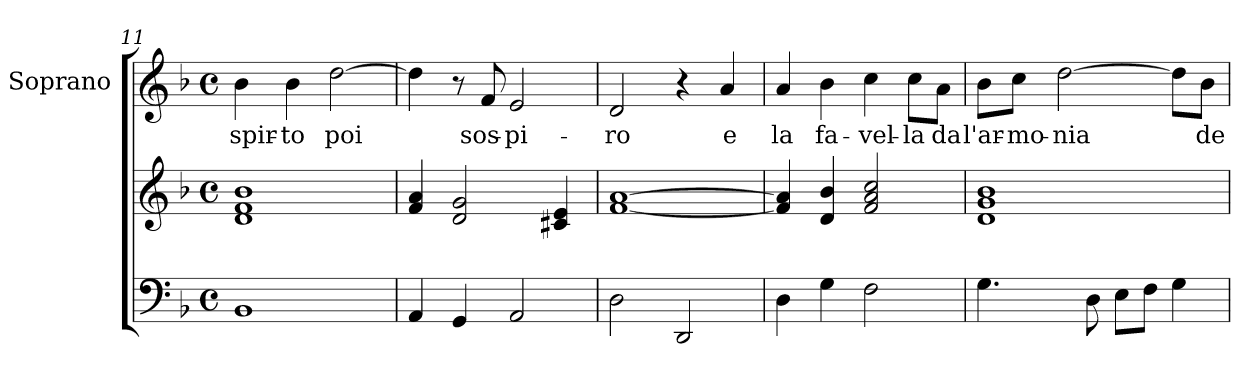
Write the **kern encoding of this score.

**kern	**kern	**kern	**text
*part2	*part2	*part1	*part1
*staff3	*staff2	*staff1	*staff1
*	*	*I"Soprano	*
*	*	*I'S	*
!!LO:LB:g=z
*clefF4	*clefG2	*clefG2	*
*k[b-]	*k[b-]	*k[b-]	*
*F:	*F:	*F:	*
*M4/4	*M4/4	*M4/4	*
*met(c)	*met(c)	*met(c)	*
=11	=11	=11	=11
1BB-	1d 1f 1b-	4b-\	spir-
.	.	4b-\	-to
.	.	[2dd\	poi
=12	=12	=12	=12
4AA/	4f/ 4a/	4dd\]	.
4GG/	2d/ 2g/	8r	.
.	.	8f/	sos-
2AA/	.	2e/	-pi-
.	4c#X/ 4e/	.	.
=13	=13	=13	=13
2D\	[1f [1a	2d/	-ro
2DD/	.	4r	.
.	.	4a/	e
=14	=14	=14	=14
4D\	4f/] 4a/]	4a/	la
4G\	4d/ 4b-/	4b-\	fa-
2F\	2f/ 2a/ 2cc/	4cc\	-vel-
.	.	8cc\L	-la
.	.	8a\J	da
=15	=15	=15	=15
4.G\	1d 1g 1b-	8b-\L	l'ar-
.	.	8cc\J	-mo-
.	.	[2dd\	-nia
8D\	.	.	.
8E\L	.	.	.
8F\J	.	.	.
4G\	.	8dd\L]	.
.	.	8b-\J	de
=	=	=	=
*-	*-	*-	*-
